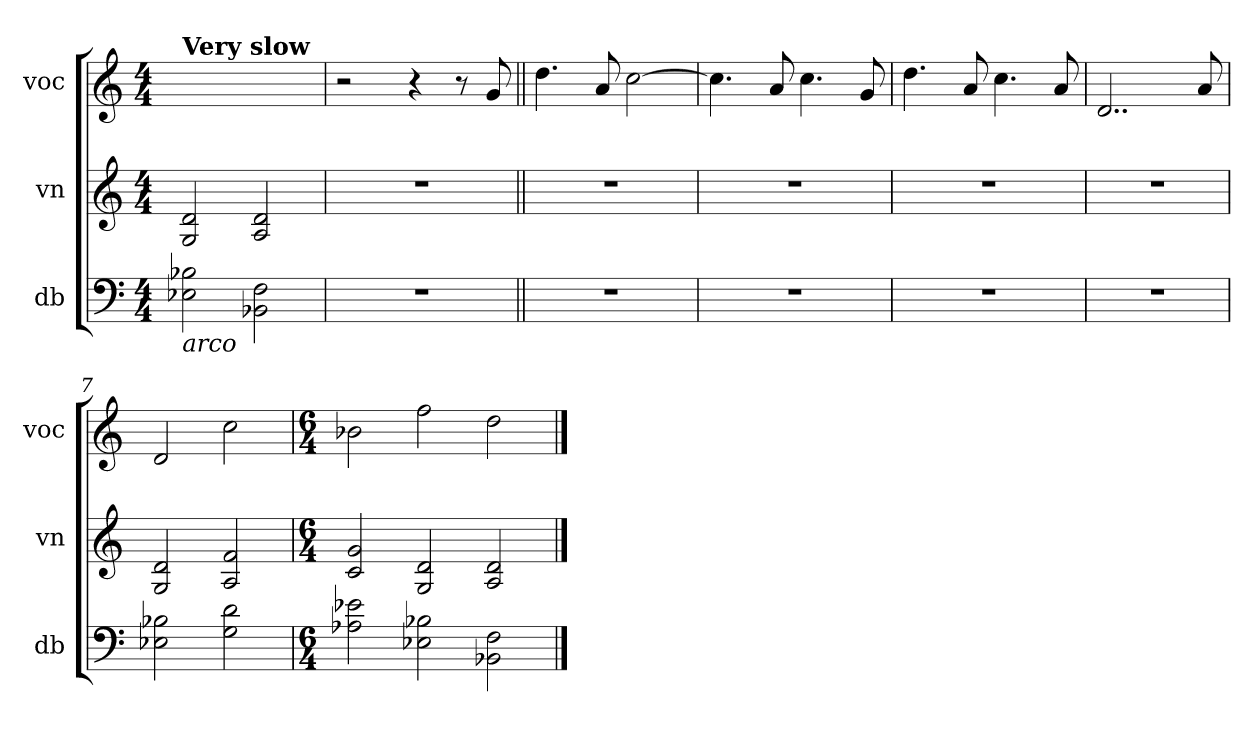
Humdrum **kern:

**kern	**kern	**kern
*part3	*part2	*part1
*staff3	*staff2	*staff1
*I"db	*I"vn	*I"voc
*I'db	*I'vn	*I'voc
!!LO:PB:g=z
*clefF4	*clefG2	*clefG2
*ITrd7c12	*	*
*k[]	*k[]	*k[]
*M4/4	*M4/4	*M4/4
=1	=1	=1
!	!	!LO:TX:a:B:t=Very slow
!LO:TX:b:i:t=arco	!	!
2EE-Xi\ 2BB-Xi	2Gi/ 2di	1ryy
2BBB-Xi\ 2FFi	2Ai/ 2di	.
=2	=2	=2
1r	1r	2r
.	.	4r
.	.	8r
.	.	8gi/
!!LO:LB:g=z
=3||	=3||	=3||
1r	1r	4.ddi\
.	.	8ai/
.	.	[>2cci\
=4	=4	=4
1r	1r	4.cci\]
.	.	8ai/
.	.	4.cci\
.	.	8gi/
=5	=5	=5
1r	1r	4.ddi\
.	.	8ai/
.	.	4.cci\
.	.	8ai/
=6	=6	=6
1r	1r	2..di/
.	.	8ai/
!!LO:LB:g=z
=7	=7	=7
2EE-Xi\ 2BB-Xi	2Gi/ 2di	2di/
2GGi\ 2Di	2Ai/ 2fi	2cci\
=8	=8	=8
*M6/4	*M6/4	*M6/4
2AA-Xi\ 2E-Xi	2ci/ 2gi	2b-Xi\
2EE-Xi\ 2BB-Xi	2Gi/ 2di	2ffi\
2BBB-Xi\ 2FFi	2Ai/ 2di	2ddi\
==	==	==
*-	*-	*-
